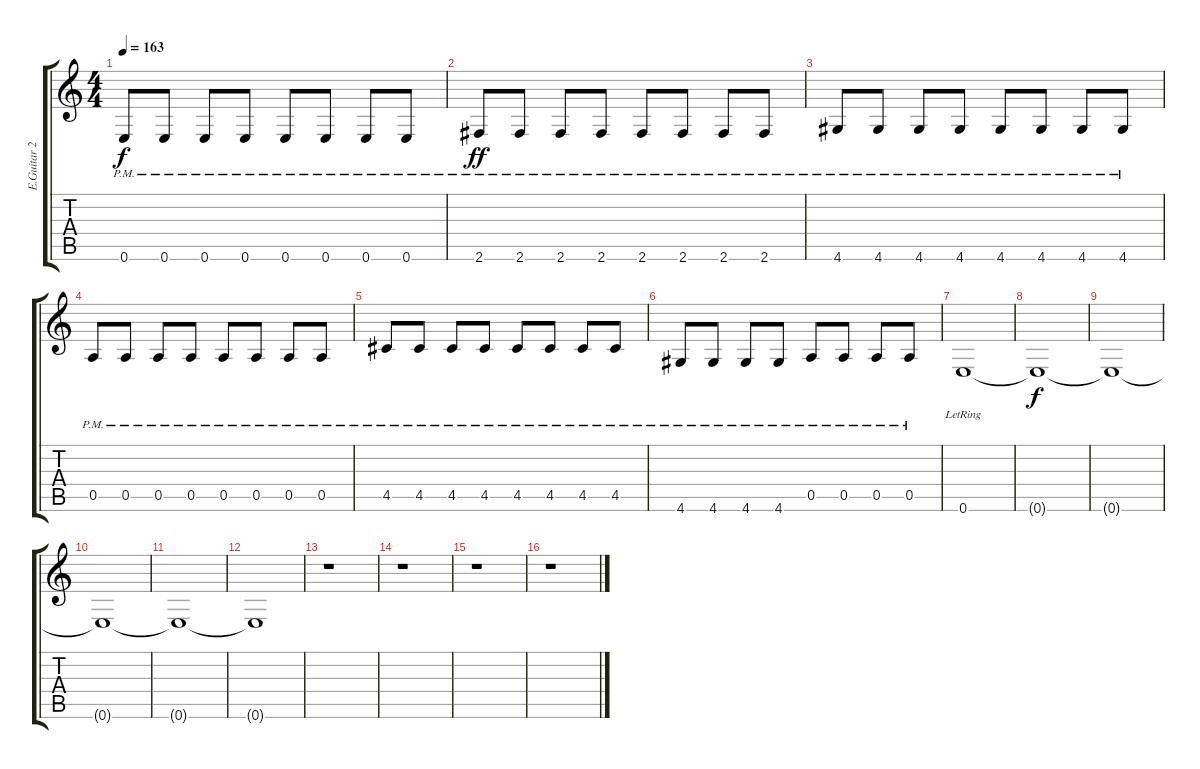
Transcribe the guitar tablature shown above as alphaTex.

\track ("E.Guitar 2" "E.Guitar 2") {instrument distortionguitar}
\staff {score tabs}
\tuning (E4 B3 G3 D3 A2 E2) {hide}
\ts (4 4)
\tempo 163
\clef g2
\ks c
0.6{pm}.8{dy f balance 11} 0.6{pm}.8 0.6{pm}.8 0.6{pm}.8 0.6{pm}.8 0.6{pm}.8 0.6{pm}.8 0.6{pm}.8 |
2.6{pm}.8{dy ff} 2.6{pm}.8 2.6{pm}.8 2.6{pm}.8 2.6{pm}.8 2.6{pm}.8 2.6{pm}.8 2.6{pm}.8 |
4.6{pm}.8 4.6{pm}.8 4.6{pm}.8 4.6{pm}.8 4.6{pm}.8 4.6{pm}.8 4.6{pm}.8 4.6{pm}.8 |
0.5{pm}.8 0.5{pm}.8 0.5{pm}.8 0.5{pm}.8 0.5{pm}.8 0.5{pm}.8 0.5{pm}.8 0.5{pm}.8 |
4.5{pm}.8 4.5{pm}.8 4.5{pm}.8 4.5{pm}.8 4.5{pm}.8 4.5{pm}.8 4.5{pm}.8 4.5{pm}.8 |
4.6{pm}.8 4.6{pm}.8 4.6{pm}.8 4.6{pm}.8 0.5{pm}.8 0.5{pm}.8 0.5{pm}.8 0.5{pm}.8 |
0.6{lr}.1 |
0.6{t}.1{dy f} |
0.6{t}.1 |
0.6{t}.1 |
0.6{t}.1 |
0.6{t}.1 |
r.1 |
r.1 |
r.1 |
r.1
